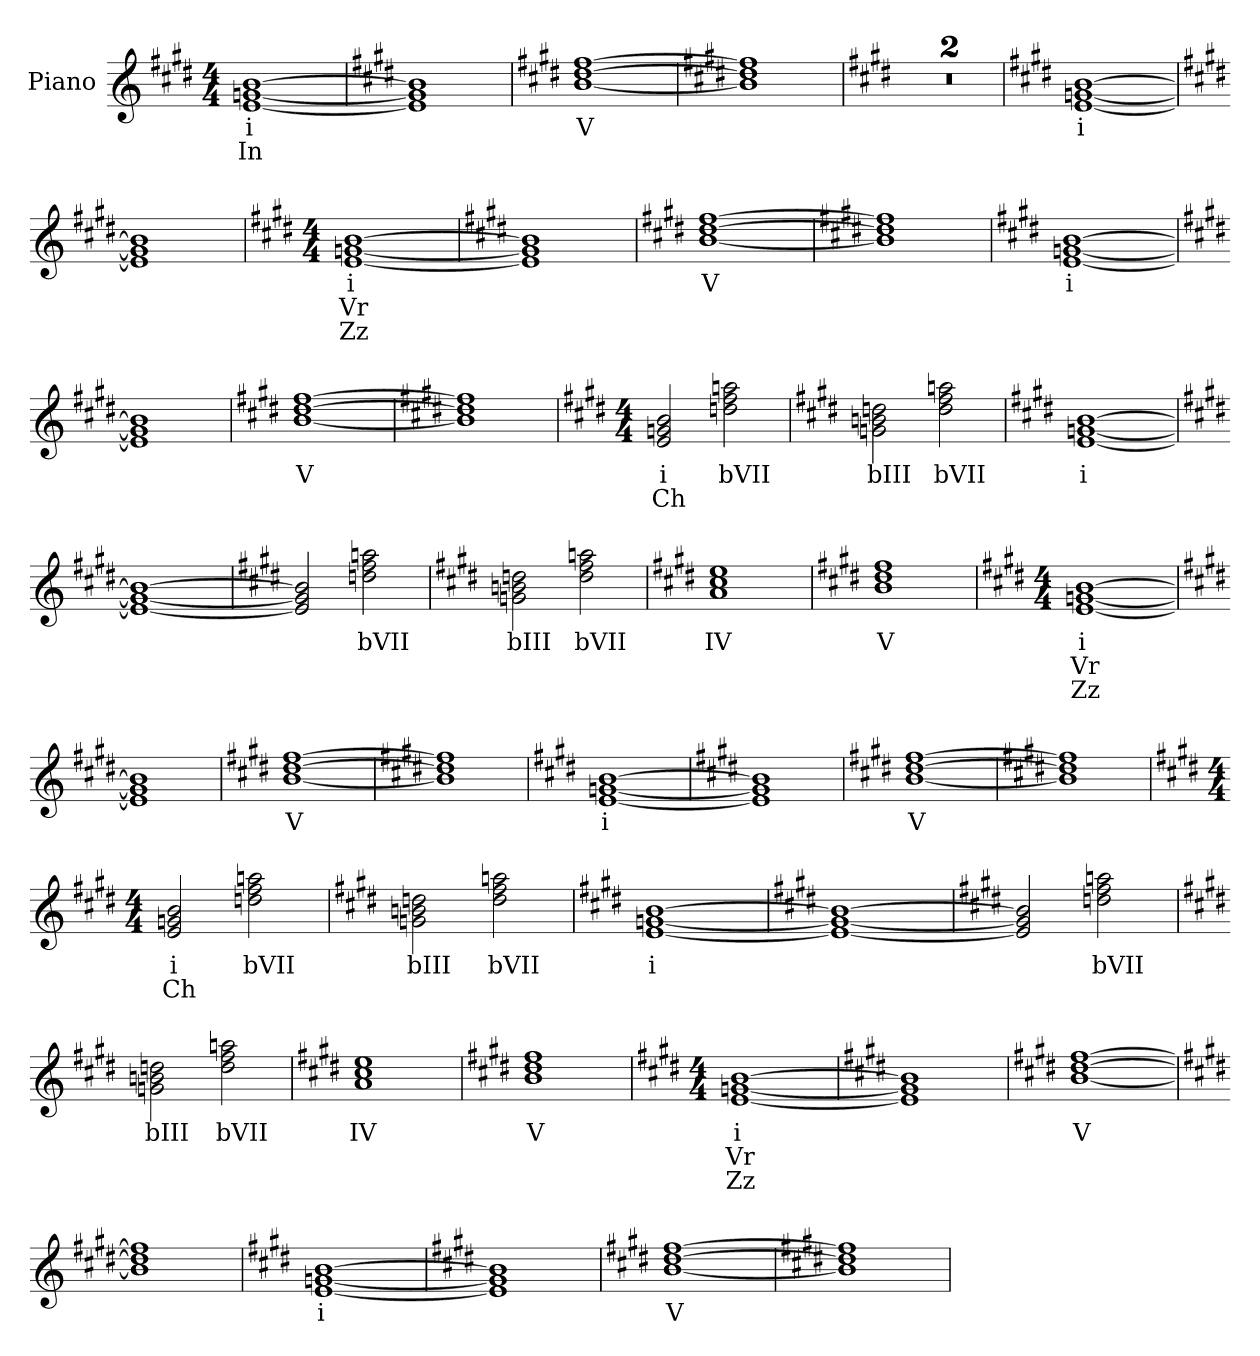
**kern	**text	**text	**text
*part1	*part1	*part1	*part1
*staff1	*staff1	*staff1	*staff1
*I"Piano	*	*	*
*I'Pno	*	*	*
*k[f#c#g#d#]	*	*	*
*E:	*	*	*
*M4/4	*	*	*
=	=	=	=
[1e [1gn [1b	i	In	.
=	=	=	=
*k[f#c#g#d#]	*	*	*
*E:	*	*	*
1e] 1gn] 1b]	.	.	.
=	=	=	=
*k[f#c#g#d#]	*	*	*
*E:	*	*	*
[1b [1dd# [1ff#	V	.	.
=	=	=	=
*k[f#c#g#d#]	*	*	*
*E:	*	*	*
1b] 1dd#] 1ff#]	.	.	.
=	=	=	=
*k[f#c#g#d#]	*	*	*
*E:	*	*	*
1r	.	.	.
=	=	=	=
*k[f#c#g#d#]	*	*	*
*E:	*	*	*
1r	.	.	.
=	=	=	=
*k[f#c#g#d#]	*	*	*
*E:	*	*	*
[1e [1gn [1b	i	.	.
=	=	=	=
*k[f#c#g#d#]	*	*	*
*E:	*	*	*
1e] 1gn] 1b]	.	.	.
=	=	=	=
*k[f#c#g#d#]	*	*	*
*E:	*	*	*
*M4/4	*	*	*
[1e [1gn [1b	i	Vr	Zz
=	=	=	=
*k[f#c#g#d#]	*	*	*
*E:	*	*	*
1e] 1gn] 1b]	.	.	.
=	=	=	=
*k[f#c#g#d#]	*	*	*
*E:	*	*	*
[1b [1dd# [1ff#	V	.	.
=	=	=	=
*k[f#c#g#d#]	*	*	*
*E:	*	*	*
1b] 1dd#] 1ff#]	.	.	.
=	=	=	=
*k[f#c#g#d#]	*	*	*
*E:	*	*	*
[1e [1gn [1b	i	.	.
=	=	=	=
*k[f#c#g#d#]	*	*	*
*E:	*	*	*
1e] 1gn] 1b]	.	.	.
=	=	=	=
*k[f#c#g#d#]	*	*	*
*E:	*	*	*
[1b [1dd# [1ff#	V	.	.
=	=	=	=
*k[f#c#g#d#]	*	*	*
*E:	*	*	*
1b] 1dd#] 1ff#]	.	.	.
=	=	=	=
*k[f#c#g#d#]	*	*	*
*E:	*	*	*
*M4/4	*	*	*
2e 2gn 2b	i	Ch	.
2ddn 2ff# 2aan	bVII	.	.
=	=	=	=
*k[f#c#g#d#]	*	*	*
*E:	*	*	*
2gn 2bn 2ddn	bIII	.	.
2dd 2ff# 2aan	bVII	.	.
=	=	=	=
*k[f#c#g#d#]	*	*	*
*E:	*	*	*
[1e [1gn [1b	i	.	.
=	=	=	=
*k[f#c#g#d#]	*	*	*
*E:	*	*	*
1e_ 1gn_ 1b_	.	.	.
=	=	=	=
*k[f#c#g#d#]	*	*	*
*E:	*	*	*
2e] 2gn] 2b]	.	.	.
2ddn 2ff# 2aan	bVII	.	.
=	=	=	=
*k[f#c#g#d#]	*	*	*
*E:	*	*	*
2gn 2bn 2ddn	bIII	.	.
2dd 2ff# 2aan	bVII	.	.
=	=	=	=
*k[f#c#g#d#]	*	*	*
*E:	*	*	*
1a 1cc# 1ee	IV	.	.
=	=	=	=
*k[f#c#g#d#]	*	*	*
*E:	*	*	*
1b 1dd# 1ff#	V	.	.
=	=	=	=
*k[f#c#g#d#]	*	*	*
*E:	*	*	*
*M4/4	*	*	*
[1e [1gn [1b	i	Vr	Zz
=	=	=	=
*k[f#c#g#d#]	*	*	*
*E:	*	*	*
1e] 1gn] 1b]	.	.	.
=	=	=	=
*k[f#c#g#d#]	*	*	*
*E:	*	*	*
[1b [1dd# [1ff#	V	.	.
=	=	=	=
*k[f#c#g#d#]	*	*	*
*E:	*	*	*
1b] 1dd#] 1ff#]	.	.	.
=	=	=	=
*k[f#c#g#d#]	*	*	*
*E:	*	*	*
[1e [1gn [1b	i	.	.
=	=	=	=
*k[f#c#g#d#]	*	*	*
*E:	*	*	*
1e] 1gn] 1b]	.	.	.
=	=	=	=
*k[f#c#g#d#]	*	*	*
*E:	*	*	*
[1b [1dd# [1ff#	V	.	.
=	=	=	=
*k[f#c#g#d#]	*	*	*
*E:	*	*	*
1b] 1dd#] 1ff#]	.	.	.
=	=	=	=
*k[f#c#g#d#]	*	*	*
*E:	*	*	*
*M4/4	*	*	*
2e 2gn 2b	i	Ch	.
2ddn 2ff# 2aan	bVII	.	.
=	=	=	=
*k[f#c#g#d#]	*	*	*
*E:	*	*	*
2gn 2bn 2ddn	bIII	.	.
2dd 2ff# 2aan	bVII	.	.
=	=	=	=
*k[f#c#g#d#]	*	*	*
*E:	*	*	*
[1e [1gn [1b	i	.	.
=	=	=	=
*k[f#c#g#d#]	*	*	*
*E:	*	*	*
1e_ 1gn_ 1b_	.	.	.
=	=	=	=
*k[f#c#g#d#]	*	*	*
*E:	*	*	*
2e] 2gn] 2b]	.	.	.
2ddn 2ff# 2aan	bVII	.	.
=	=	=	=
*k[f#c#g#d#]	*	*	*
*E:	*	*	*
2gn 2bn 2ddn	bIII	.	.
2dd 2ff# 2aan	bVII	.	.
=	=	=	=
*k[f#c#g#d#]	*	*	*
*E:	*	*	*
1a 1cc# 1ee	IV	.	.
=	=	=	=
*k[f#c#g#d#]	*	*	*
*E:	*	*	*
1b 1dd# 1ff#	V	.	.
=	=	=	=
*k[f#c#g#d#]	*	*	*
*E:	*	*	*
*M4/4	*	*	*
[1e [1gn [1b	i	Vr	Zz
=	=	=	=
*k[f#c#g#d#]	*	*	*
*E:	*	*	*
1e] 1gn] 1b]	.	.	.
=	=	=	=
*k[f#c#g#d#]	*	*	*
*E:	*	*	*
[1b [1dd# [1ff#	V	.	.
=	=	=	=
*k[f#c#g#d#]	*	*	*
*E:	*	*	*
1b] 1dd#] 1ff#]	.	.	.
=	=	=	=
*k[f#c#g#d#]	*	*	*
*E:	*	*	*
[1e [1gn [1b	i	.	.
=	=	=	=
*k[f#c#g#d#]	*	*	*
*E:	*	*	*
1e] 1gn] 1b]	.	.	.
=	=	=	=
*k[f#c#g#d#]	*	*	*
*E:	*	*	*
[1b [1dd# [1ff#	V	.	.
=	=	=	=
*k[f#c#g#d#]	*	*	*
*E:	*	*	*
1b] 1dd#] 1ff#]	.	.	.
=	=	=	=
*-	*-	*-	*-
